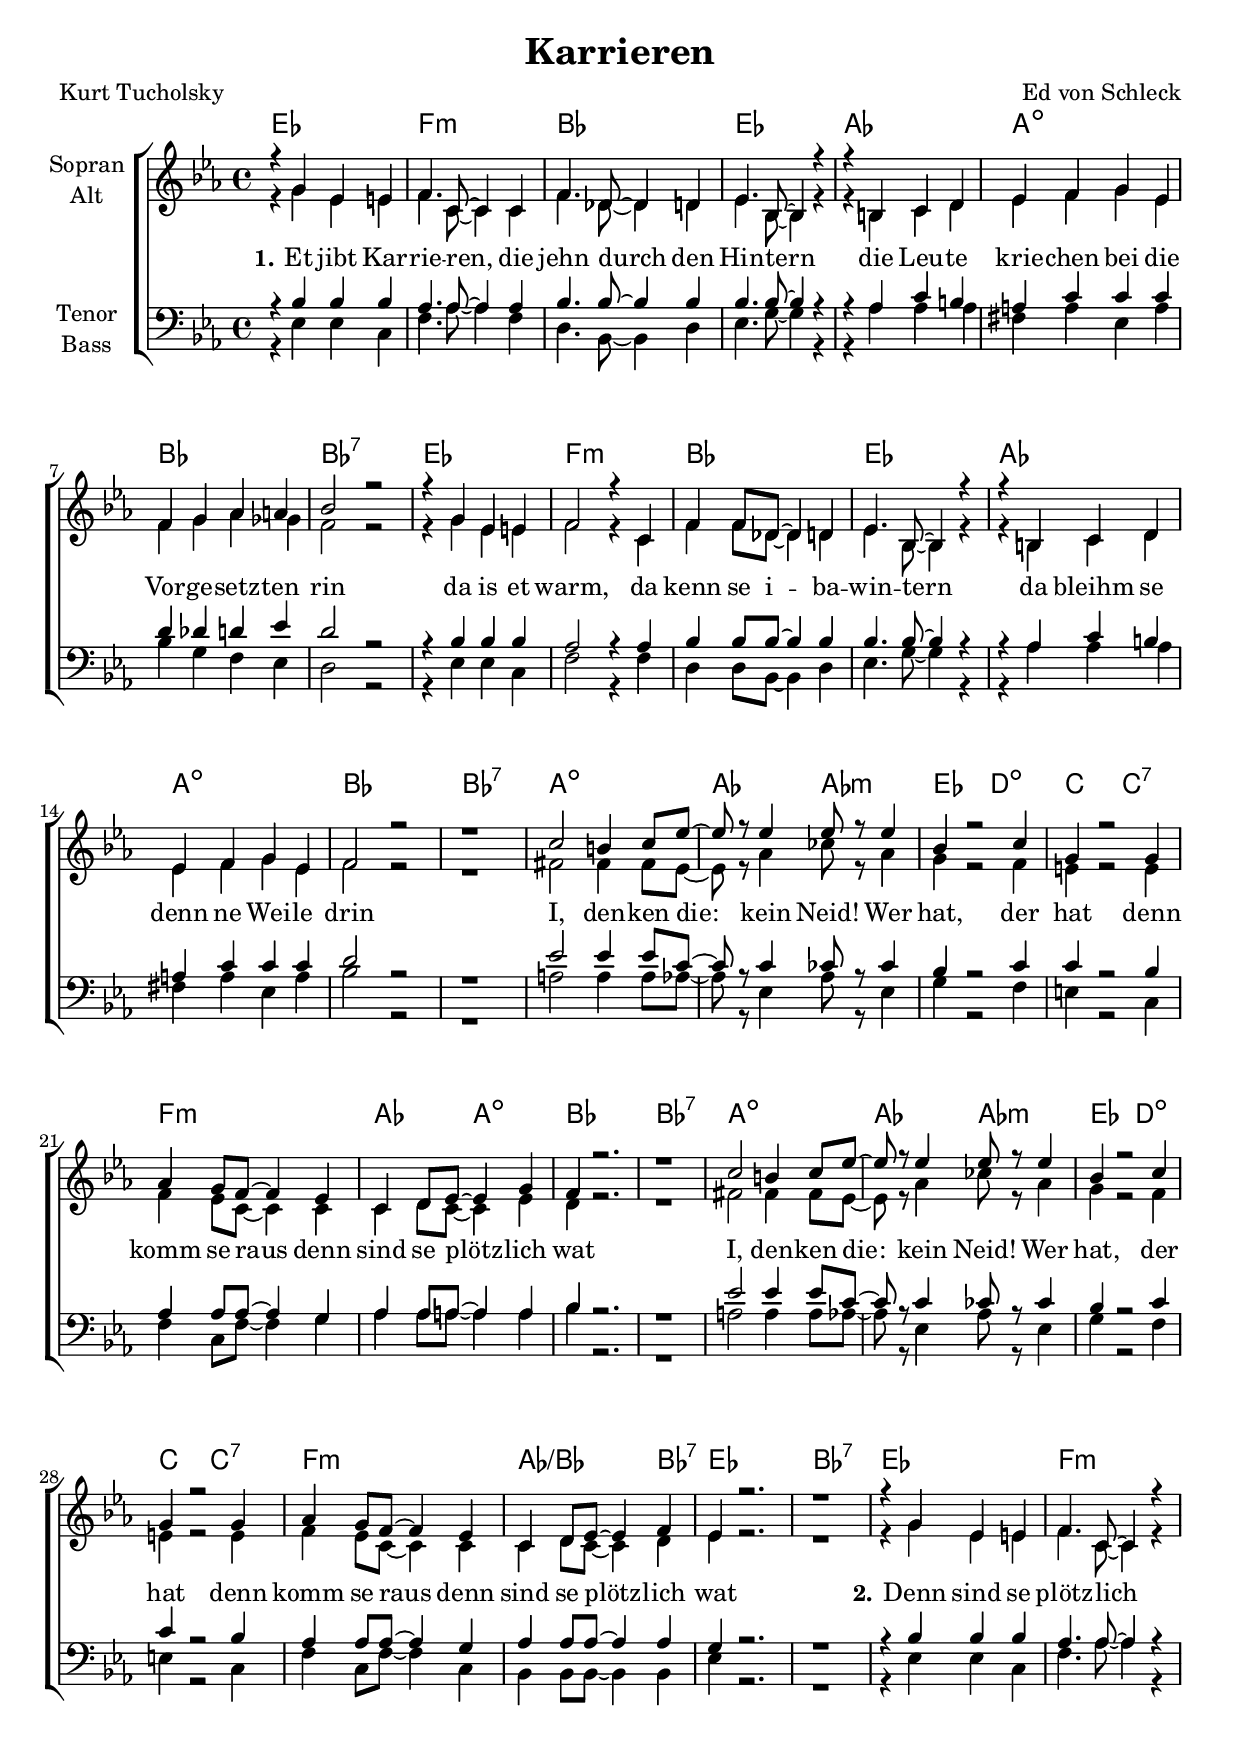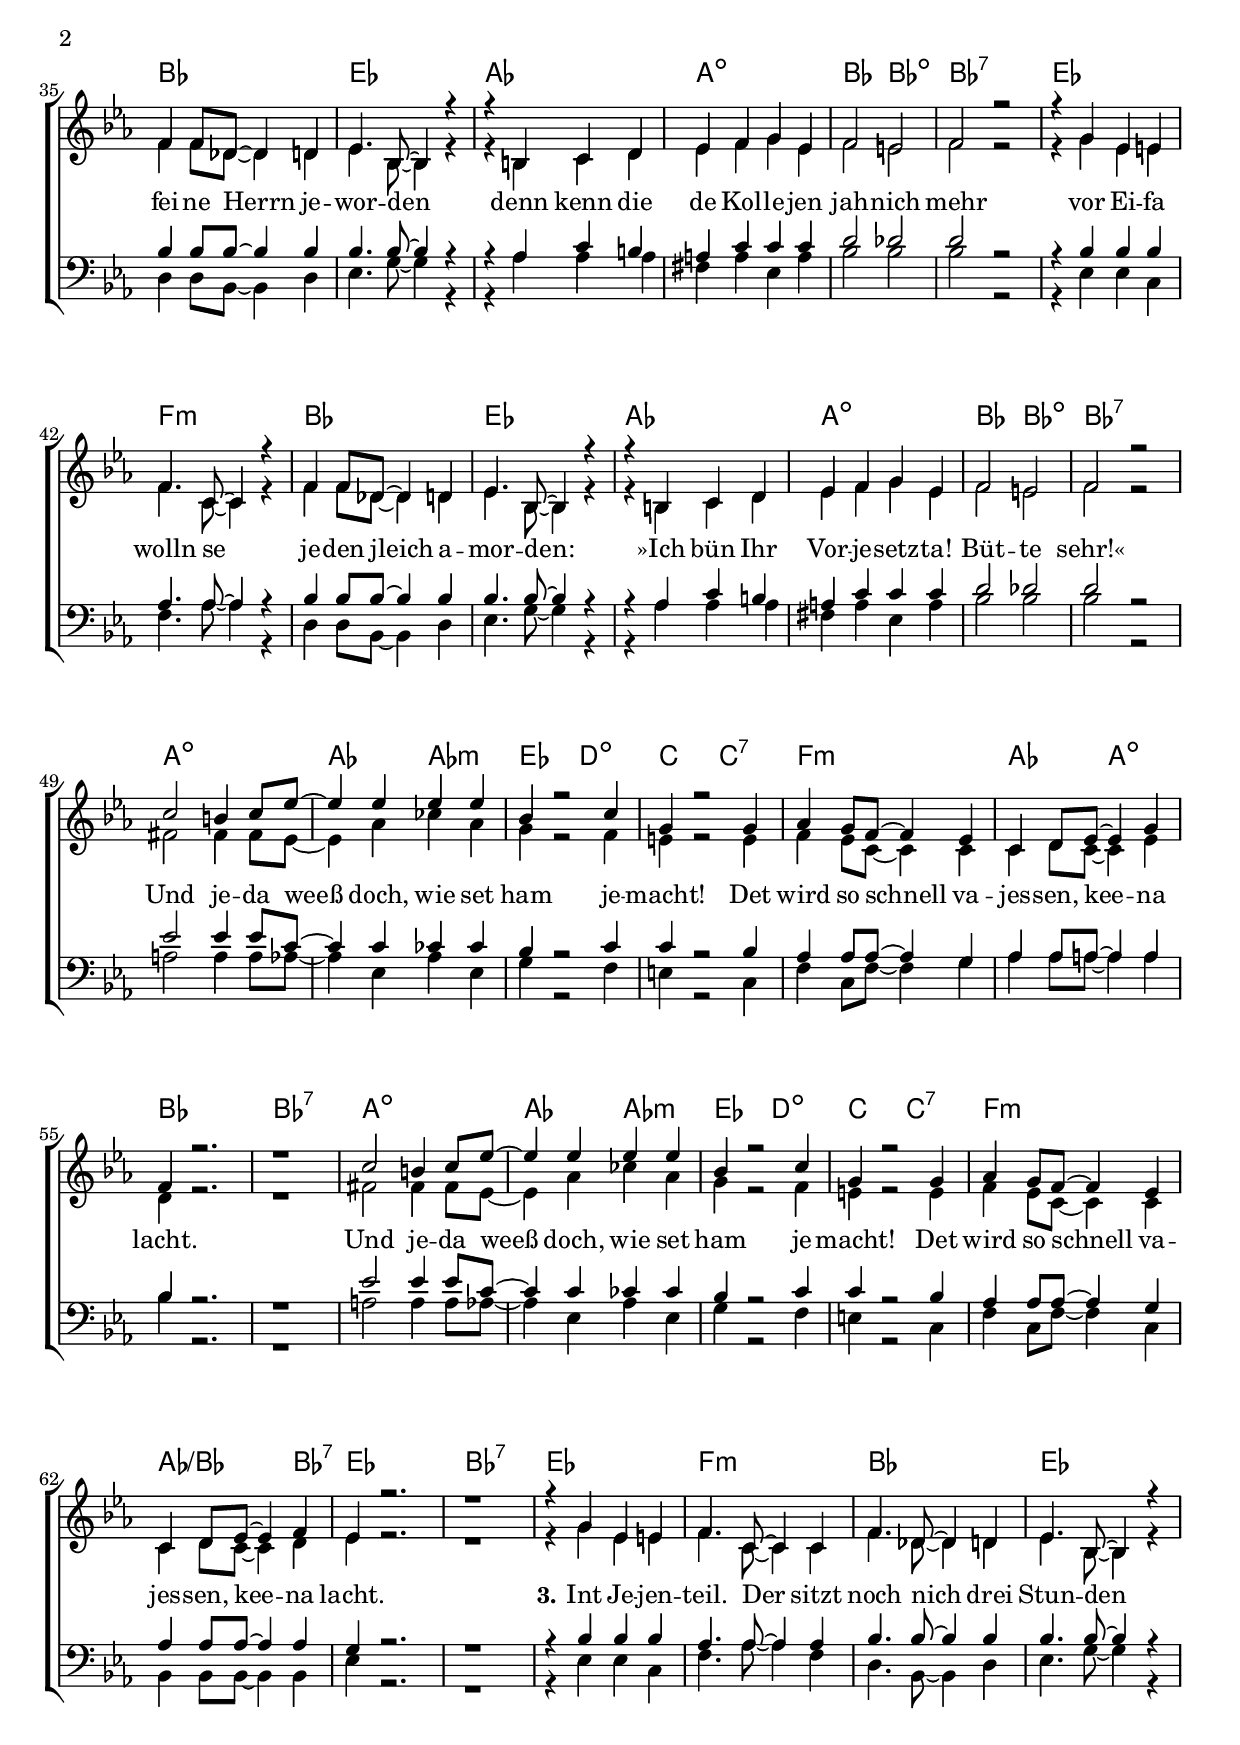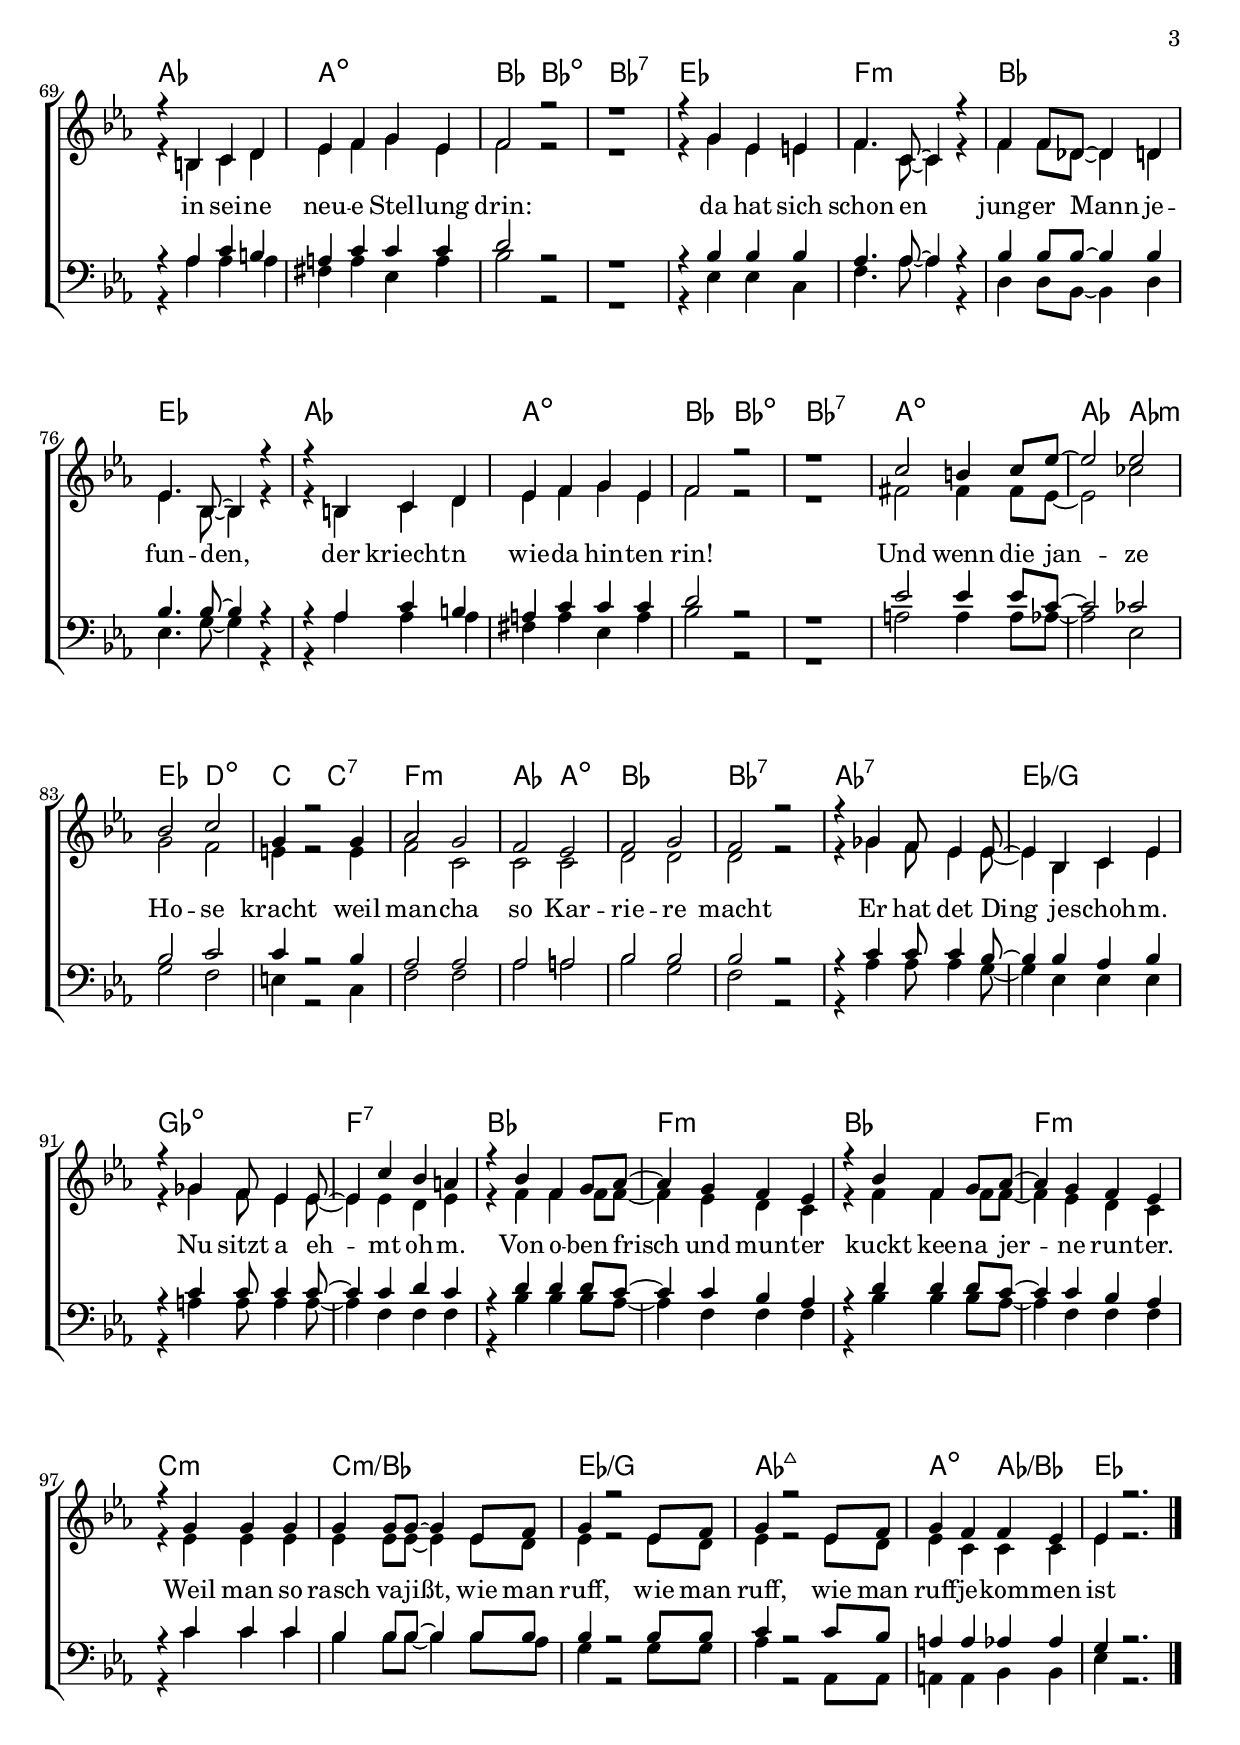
\version "2.19.56"

\header {
  title = "Karrieren"
  composer = "Ed von Schleck"
  poet = "Kurt Tucholsky"
}

global = {
  \key es \major
  \time 4/4
}

chordNames = \chordmode {
  \global
  es1 f:m bes es
  as a:dim bes bes:7
  es1 f:m bes es
  as a:dim bes bes:7
  
  a:dim as2 as:m es d:dim c c:7
  f1:m as2 a:dim bes1 bes:7
  a:dim as2 as:m es d:dim c c:7
  f1:m as2./bes bes4:7 es1 bes:7
  
  es1 f:m bes es
  as a:dim bes2 bes:dim bes1:7
  es1 f:m bes es
  as a:dim bes2 bes:dim bes1:7
  
  a:dim as2 as:m es d:dim c c:7
  f1:m as2 a:dim bes1 bes:7
  a:dim as2 as:m es d:dim c c:7
  f1:m as2./bes bes4:7 es1 bes:7
  
  es1 f:m bes es
  as a:dim bes2 bes:dim bes1:7
  es1 f:m bes es
  as a:dim bes2 bes:dim bes1:7
  
  a:dim as2 as:m es d:dim c2 c:7
  f1:m as2 a:dim bes1 bes:7
  as1:7 es/g ges:dim f:7
  bes f:m bes f:m
  
  c:m c:m/bes es/g as:maj a2:dim as/bes es1
}

soprano = \relative c'' {
  \global
  r4 g es e
  f4. c8~ c4 c
  f4. des8~ des4 d
  es4. bes8~ bes4 r
  
  r4 b c d
  es f g es
  f g as a
  bes2 r
  
  r4 g es e
  f2 r4 c
  f f8 des~ des4 d
  es4. bes8~ bes4 r
  
  r4 b c d
  es f g es
  f2 r
  r1
  
  c'2 b4 c8 es~
  es8 r es4 es8 r es4
  bes4 r2 c4
  g4 r2 g4
  
  as g8 f~ f4 es
  c d8 es~ es4 g
  f4 r2.
  r1
  
  c'2 b4 c8 es~
  es8 r es4 es8 r es4
  bes4 r2 c4
  g4 r2 g4
  
  as g8 f~ f4 es
  c d8 es~ es4 f
  es4 r2.
  r1
  
  
  
  r4 g es e
  f4. c8~ c4 r
  f4 f8 des8~ des4 d
  es4. bes8~ bes4 r
  
  r4 b c d
  es f g es
  f2 e
  f2 r
  
  r4 g es e
  f4. c8~ c4 r
  f f8 des~ des4 d
  es4. bes8~ bes4 r
  
  r4 b c d
  es f g es
  f2 e
  f2 r
  
  c'2 b4 c8 es~
  es4 es es es
  bes4 r2 c4
  g4 r2 g4
  
  as g8 f~ f4 es
  c d8 es~ es4 g
  f4 r2.
  r1
  
  c'2 b4 c8 es~
  es4 es es es
  bes4 r2 c4
  g4 r2 g4
  
  as g8 f~ f4 es
  c d8 es~ es4 f
  es4 r2.
  r1
  
  
  
  r4 g es e
  f4. c8~ c4 c
  f4. des8~ des4 d
  es4. bes8~ bes4 r
  
  r4 b c d
  es f g es
  f2 r
  r1
  
  r4 g es e
  f4. c8~ c4 r
  f f8 des~ des4 d
  es4. bes8~ bes4 r
  
  r4 b c d
  es f g es
  f2 r
  r1
  
  c'2 b4 c8 es~
  es2 es
  bes c
  g4 r2 g4
  
  as2 g
  f es
  f g
  f r

  r4 ges f8 es4 es8~
  es4 bes c es
  r4 ges f8 es4 es8~
  es4 c' bes a
  
  r4 bes f4 g8 as~
  as4 g f es
  r4 bes' f4 g8 as~
  as4 g f es
  
  r4 g g g
  g g8 g~ g4 es8 f
  g4 r2 es8 f
  g4 r2 es8 f
  
  g4 f f es
  es r2.
  \bar "|."
}

alto = \relative c' {
  \global
  r4 g' es e
  f4. c8~ c4 c
  f4. des8~ des4 d
  es4. bes8~ bes4 r
  
  r4 b c d
  es f g es
  f g as ges
  f2 r
  
  r4 g es e
  f2 r4 c
  f4 f8 des~ des4 d
  es4. bes8~ bes4 r

  r4 b c d
  es f g es
  f2 r
  r1
  
  fis2 fis4 fis8 es~
  es8 r as4 ces8 r as4
  g4 r2 f4
  e4 r2 e4
  
  f4 es8 c~ c4 c
  c d8 c~ c4 es
  d r2.
  r1
  
  fis2 fis4 fis8 es~
  es8 r as4 ces8 r as4
  g4 r2 f4
  e4 r2 e4
  
  f4 es8 c~ c4 c
  c d8 c~ c4 d
  es r2.
  r1
  
  
  
  r4 g es e
  f4. c8~ c4 r
  f4 f8 des~ des4 d
  es4. bes8~ bes4 r
  
  r4 b c d
  es f g es
  f2 e
  f2 r
  
  r4 g es e
  f4. c8~ c4 r
  f4 f8 des~ des4 d
  es4. bes8~ bes4 r

  r4 b c d
  es f g es
  f2 e
  f2 r
  
  fis2 fis4 fis8 es~
  es4 as ces as
  g4 r2 f4
  e4 r2 e4
  
  f4 es8 c~ c4 c
  c d8 c~ c4 es
  d r2.
  r1
  
  fis2 fis4 fis8 es~
  es4 as ces as
  g4 r2 f4
  e4 r2 e4
  
  f4 es8 c~ c4 c
  c d8 c~ c4 d
  es r2.
  r1
  
  
  
  r4 g es e
  f4. c8~ c4 c
  f4. des8~ des4 d
  es4. bes8~ bes4 r
  
  r4 b c d
  es f g es
  f2 r
  r1
  
  r4 g es e
  f4. c8~ c4 r
  f4 f8 des~ des4 d
  es4. bes8~ bes4 r

  r4 b c d
  es f g es
  f2 r
  r1
  
  fis2 fis4 fis8 es~
  es2 ces'
  g f
  e4 r2 e4
  
  f2 c
  c c
  d d
  d r
  
  r4 ges f8 es4 es8~
  es4 bes c es
  r4 ges f8 es4 es8~
  es4 es d es
  
  r4 f f f8 f~
  f4 es d c
  r4 f f f8 f~
  f4 es d c
  
  r4 es es es
  es es8 es~ es4 es8 d
  es4 r2 es8 d
  es4 r2 es8 d
  
  es4 c c c
  es r2.
}

tenor = \relative c' {
  \global
  r4 bes bes bes
  as4. as8~ as4 as
  bes4. bes8~ bes4 bes
  bes4. bes8~ bes4 r
  
  r4 as c b
  a c c c
  d des d es
  d2 r
  
  r4 bes bes bes
  as2 r4 as
  bes bes8 bes~ bes4 bes
  bes4. bes8~ bes4 r
  
  r4 as c b
  a c c c
  d2 r
  r1
  
  es2 es4 es8 c~
  c8 r c4 ces8 r ces4
  bes4 r2 c4
  c4 r2 bes4
  
  as4 as8 as~ as4 g
  as as8 a~ a4 a
  bes4 r2.
  r1
  
  es2 es4 es8 c~
  c8 r c4 ces8 r ces4
  bes4 r2 c4
  c4 r2 bes4
  
  as4 as8 as~ as4 g
  as as8 as~ as4 as
  g4 r2.
  r1
  
  
  
  r4 bes bes bes
  as4. as8~ as4 r
  bes4 bes8 bes~ bes4 bes
  bes4. bes8~ bes4 r
  
  r4 as c b
  a c c c
  d2 des
  d2 r
  
  r4 bes bes bes
  as4. as8~ as4 r
  bes4 bes8 bes~ bes4 bes
  bes4. bes8~ bes4 r
  
  r4 as c b
  a c c c
  d2 des
  d2 r
  
  es2 es4 es8 c~
  c4 c ces ces
  bes4 r2 c4
  c r2 bes4
  
  as4 as8 as~ as4 g
  as as8 a~ a4 a
  bes4 r2.
  r1
  
  es2 es4 es8 c~
  c4 c ces ces
  bes4 r2 c4
  c r2 bes4
  
  as4 as8 as~ as4 g
  as as8 as~ as4 as
  g4 r2.
  r1
  
  
  
  r4 bes bes bes
  as4. as8~ as4 as
  bes4. bes8~ bes4 bes
  bes4. bes8~ bes4 r
  
  r4 as c b
  a c c c
  d2 r
  r1
  
  r4 bes bes bes
  as4. as8~ as4 r
  bes4 bes8 bes~ bes4 bes
  bes4. bes8~ bes4 r
  
  r4 as c b
  a c c c
  d2 r
  r1
  
  es2 es4 es8 c~
  c2 ces
  bes c
  c4 r2 bes4
  
  as2 as
  as a
  bes bes
  bes r
  
  r4 c c8 c4 bes8~
  bes4 bes as bes
  r4 c c8 c4 c8~
  c4 c d c
  
  r4 d d d8 c~
  c4 c bes as
  r4 d d d8 c~
  c4 c bes as
  
  r4 c c c
  bes bes8 bes~ bes4 bes8 bes
  bes4 r2 bes8 bes
  c4 r2 c8 bes
  
  a4 a as as
  g r2.
}

bass = \relative c {
  \global
  r4 es4 es c
  f4. as8~ as4 f
  d4. bes8~ bes4 d
  es4. g8~  g4 r
  
  r4 as as as
  fis a es a
  bes g f es
  d2 r
  
  r4 es4 es c
  f2 r4 f
  d d8 bes~ bes4 d
  es4. g8~  g4 r
  
  r4 as as as
  fis a es a
  bes2 r
  r1
  
  a2 a4 a8 as~
  as8 r es4 as8 r es4
  g4 r2 f4
  e4 r2 c4
  
  f4 c8 f~ f4 g
  as as8 a~ a4 a
  bes4 r2.
  r1
  
  a2 a4 a8 as~
  as8 r es4 as8 r es4
  g4 r2 f4
  e4 r2 c4
  
  f4 c8 f~ f4 c
  bes bes8 bes~ bes4 bes
  es4 r2.
  r1
  
  
  r4 es4 es c
  f4. as8~ as4 r
  d,4 d8 bes~ bes4 d
  es4. g8~  g4 r
  
  r4 as as as
  fis a es a
  bes2 bes
  bes r
  
  r4 es,4 es c
  f4. as8~ as4 r
  d,4 d8 bes~ bes4 d
  es4. g8~  g4 r
  
  r4 as as as
  fis a es a
  bes2 bes
  bes r
  
  a2 a4 a8 as~
  as4 es as es
  g4 r2 f4
  e4 r2 c4
  
  f4 c8 f~ f4 g
  as as8 a~ a4 a
  bes4 r2.
  r1
  
  a2 a4 a8 as~
  as4 es as es
  g4 r2 f4
  e4 r2 c4
  
  f4 c8 f~ f4 c
  bes bes8 bes~ bes4 bes
  es4 r2.
  r1
  
  
  r4 es4 es c
  f4. as8~ as4 f
  d4. bes8~ bes4 d
  es4. g8~  g4 r
  
  r4 as as as
  fis a es a
  bes2 r
  r1
  
  r4 es,4 es c
  f4. as8~ as4 r
  d,4 d8 bes~ bes4 d
  es4. g8~  g4 r
  
  r4 as as as
  fis a es a
  bes2 r
  r1
  
  a2 a4 a8 as~
  as2 es
  g f
  e4 r2 c4
  
  f2 f
  as a
  bes g
  f r
  
  r4 as as8 as4 g8~
  g4 es es es
  r4 a a8 a4 a8~
  a4 f f f
  
  r4 bes bes bes8 as~
  as4 f f f
  r4 bes bes bes8 as~
  as4 f f f
  
  r4 c' c c
  bes bes8 bes~ bes4 bes8 as
  g4 r2 g8 g
  as4 r2 as,8 as
  
  a4 a bes bes
  es r2.
}

verse = \lyricmode {
  \set stanza = "1."
  Et jibt Kar -- rie -- ren, die jehn durch den Hin -- tern
  die Leu -- te krie -- chen bei die Vor -- ge -- setz -- ten rin
  da is et warm, da kenn se i -- ba -- win -- tern
  da bleihm se denn ne Wei -- le drin
  
  I, den -- ken die: kein Neid! Wer hat, der hat
  denn komm se raus denn sind se plötz -- lich wat
  I, den -- ken die: kein Neid! Wer hat, der hat
  denn komm se raus denn sind se plötz -- lich wat
  
  \set stanza = "2."
  Denn sind se plötz -- lich fei -- ne Herrn je -- wor -- den
  denn kenn die de Kol -- le -- jen jah -- nich mehr
  vor Ei -- fa wolln se je -- den jleich a -- mor -- den:
  »Ich bün Ihr Vor -- je -- setz -- ta! Büt -- te sehr!«
  Und je -- da weeß doch, wie set ham je -- macht!
  Det wird so schnell va -- jes -- sen, kee -- na lacht.
  Und je -- da weeß doch, wie set ham je -- macht!
  Det wird so schnell va -- jes -- sen, kee -- na lacht.
  
  \set stanza = "3."
  Int Je -- jen -- teil. Der sitzt noch nich drei Stun -- den
  in sei -- ne neu -- e Stel -- lung drin:
  da hat sich schon en jung -- er Mann je -- fun -- den,
  der kriecht -- n wie -- da hin -- ten rin!
  Und wenn die jan -- ze Ho -- se kracht
  weil man -- cha so Kar -- rie -- re macht

  Er hat det Ding je -- schoh -- m.
  Nu sitzt a eh -- mt oh -- m.
  Von o -- ben frisch und mun -- ter
  kuckt kee -- na jer -- ne run -- ter.
  Weil man so rasch va -- jißt,
  wie man ruff,
  wie man ruff,
  wie man ruff -- je -- kom -- men ist
}

chordsPart = \new ChordNames \chordNames

choirPart = \new ChoirStaff <<
  \new Staff \with {
    instrumentName = \markup \center-column { "Sopran" "Alt" }
  } <<
    \new Voice = "soprano" { \voiceOne \soprano }
    \new Voice = "alto" { \voiceTwo \alto }
  >>
  \new Lyrics \with {
    \override VerticalAxisGroup #'staff-affinity = #CENTER
  } \lyricsto "soprano" \verse
  \new Staff \with {
    instrumentName = \markup \center-column { "Tenor" "Bass" }
  } <<
    \clef bass
    \new Voice = "tenor" { \voiceOne \tenor }
    \new Voice = "bass" { \voiceTwo \bass }
  >>
>>

\score {
  <<
    \chordsPart
    \choirPart
  >>
  \layout { }
  \midi {
    \tempo 4=170
  }
}
